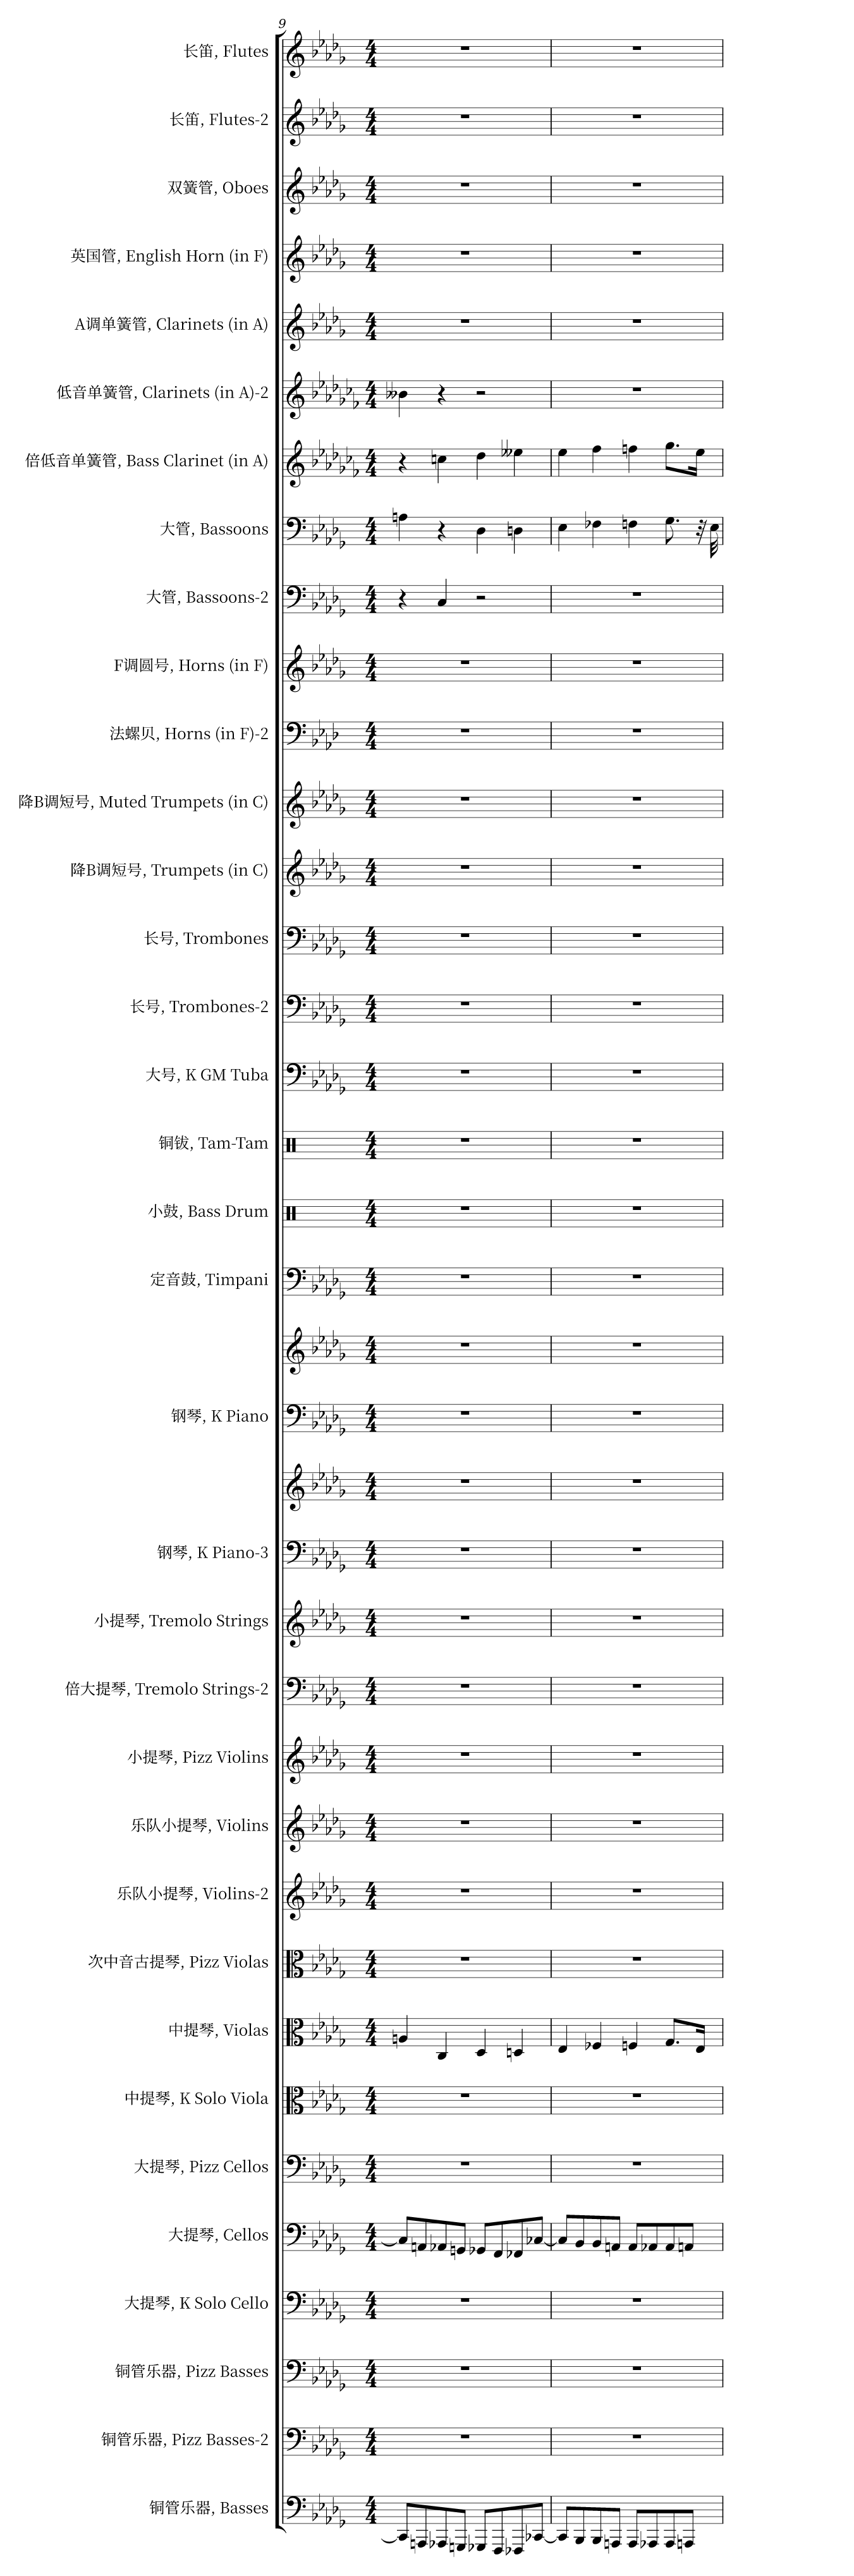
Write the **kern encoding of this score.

**kern	**kern	**kern	**kern	**kern	**kern	**kern	**kern	**kern	**kern	**kern	**kern	**kern	**kern	**kern	**kern	**kern	**kern	**kern	**kern	**kern	**kern	**kern	**kern	**kern	**kern	**kern	**kern	**kern	**kern	**kern	**kern	**kern	**kern	**kern	**kern	**kern
*part35	*part34	*part33	*part32	*part31	*part30	*part29	*part28	*part27	*part26	*part25	*part24	*part23	*part22	*part21	*part21	*part20	*part20	*part19	*part18	*part17	*part16	*part15	*part14	*part13	*part12	*part11	*part10	*part9	*part8	*part7	*part6	*part5	*part4	*part3	*part2	*part1
*staff37	*staff36	*staff35	*staff34	*staff33	*staff32	*staff31	*staff30	*staff29	*staff28	*staff27	*staff26	*staff25	*staff24	*staff23	*staff22	*staff21	*staff20	*staff19	*staff18	*staff17	*staff16	*staff15	*staff14	*staff13	*staff12	*staff11	*staff10	*staff9	*staff8	*staff7	*staff6	*staff5	*staff4	*staff3	*staff2	*staff1
*I"铜管乐器, Basses	*I"铜管乐器, Pizz Basses-2	*I"铜管乐器, Pizz Basses	*I"大提琴, K Solo Cello	*I"大提琴, Cellos	*I"大提琴, Pizz Cellos	*I"中提琴, K Solo Viola	*I"中提琴, Violas	*I"次中音古提琴, Pizz Violas	*I"乐队小提琴, Violins-2	*I"乐队小提琴, Violins	*I"小提琴, Pizz Violins	*I"倍大提琴, Tremolo Strings-2	*I"小提琴, Tremolo Strings	*I"钢琴, K Piano-3	*	*I"钢琴, K Piano	*	*I"定音鼓, Timpani	*I"小鼓, Bass Drum	*I"铜钹, Tam-Tam	*I"大号, K GM Tuba	*I"长号, Trombones-2	*I"长号, Trombones	*I"降B调短号, Trumpets (in C)	*I"降B调短号, Muted Trumpets (in C)	*I"法螺贝, Horns (in F)-2	*I"F调圆号, Horns (in F)	*I"大管, Bassoons-2	*I"大管, Bassoons	*I"倍低音单簧管, Bass Clarinet (in A)	*I"低音单簧管, Clarinets (in A)-2	*I"A调单簧管, Clarinets (in A)	*I"英国管, English Horn (in F)	*I"双簧管, Oboes	*I"长笛, Flutes-2	*I"长笛, Flutes
*	*	*	*	*	*	*I'Vla.	*I'Vla.	*	*I'Vlns.	*I'Vlns.	*I'Vln.	*	*	*I'Pno.	*	*I'Pno.	*	*I'Timp.	*	*	*I'Tba.	*I'Tbn.	*I'Tbn.	*	*	*I'Hor.	*I'F Hn.	*I'Bsn.	*I'Bsn.	*	*	*I'A Cl.	*I'E. Hn.	*I'Ob.	*I'Fl.	*I'Fl.
*clefF4	*clefF4	*clefF4	*clefF4	*clefF4	*clefF4	*clefC3	*clefC3	*clefC3	*clefG2	*clefG2	*clefG2	*clefF4	*clefG2	*clefF4	*clefG2	*clefF4	*clefG2	*clefF4	*clefX	*clefX	*clefF4	*clefF4	*clefF4	*clefG2	*clefG2	*clefF4	*clefG2	*clefF4	*clefF4	*clefG2	*clefG2	*clefG2	*clefG2	*clefG2	*clefG2	*clefG2
*	*	*	*	*	*	*	*	*	*	*	*	*ITrd7c12	*	*	*	*	*	*	*	*	*	*	*	*ITrd1c2	*ITrd1c2	*ITrd4c7	*ITrd4c7	*	*	*ITrd15c26	*ITrd8c14	*ITrd2c3	*ITrd4c7	*	*	*
*k[b-e-a-d-g-]	*k[b-e-a-d-g-]	*k[b-e-a-d-g-]	*k[b-e-a-d-g-]	*k[b-e-a-d-g-]	*k[b-e-a-d-g-]	*k[b-e-a-d-g-]	*k[b-e-a-d-g-]	*k[b-e-a-d-g-]	*k[b-e-a-d-g-]	*k[b-e-a-d-g-]	*k[b-e-a-d-g-]	*k[b-e-a-d-g-]	*k[b-e-a-d-g-]	*k[b-e-a-d-g-]	*k[b-e-a-d-g-]	*k[b-e-a-d-g-]	*k[b-e-a-d-g-]	*k[b-e-a-d-g-]	*k[]	*k[]	*k[b-e-a-d-g-]	*k[b-e-a-d-g-]	*k[b-e-a-d-g-]	*k[b-e-a-d-g-c-f-]	*k[b-e-a-d-g-c-f-]	*k[b-e-a-d-g-]	*k[b-e-a-d-g-c-]	*k[b-e-a-d-g-]	*k[b-e-a-d-g-]	*k[b-e-a-d-g-c-f-]	*k[b-e-a-d-g-c-f-]	*k[b-e-]	*k[b-e-a-d-g-c-]	*k[b-e-a-d-g-]	*k[b-e-a-d-g-]	*k[b-e-a-d-g-]
*M4/4	*M4/4	*M4/4	*M4/4	*M4/4	*M4/4	*M4/4	*M4/4	*M4/4	*M4/4	*M4/4	*M4/4	*M4/4	*M4/4	*M4/4	*M4/4	*M4/4	*M4/4	*M4/4	*M4/4	*M4/4	*M4/4	*M4/4	*M4/4	*M4/4	*M4/4	*M4/4	*M4/4	*M4/4	*M4/4	*M4/4	*M4/4	*M4/4	*M4/4	*M4/4	*M4/4	*M4/4
=9	=9	=9	=9	=9	=9	=9	=9	=9	=9	=9	=9	=9	=9	=9	=9	=9	=9	=9	=9	=9	=9	=9	=9	=9	=9	=9	=9	=9	=9	=9	=9	=9	=9	=9	=9	=9
8CC/L]	1r	1r	1r	8C/L]	1r	1r	4An/	1r	1r	1r	1r	1r	1r	1r	1r	1r	1r	1r	1r	1r	1r	1r	1r	1r	1r	1r	1r	4r	4An\	4r	4B--X\	1r	1r	1r	1r	1r
8AAAn/	.	.	.	8AAn/	.	.	.	.	.	.	.	.	.	.	.	.	.	.	.	.	.	.	.	.	.	.	.	.	.	.	.	.	.	.	.	.
8AAA-X/	.	.	.	8AA-X/	.	.	4C/	.	.	.	.	.	.	.	.	.	.	.	.	.	.	.	.	.	.	.	.	4C/	4r	4Cn\	4r	.	.	.	.	.
8GGGn/J	.	.	.	8GGn/J	.	.	.	.	.	.	.	.	.	.	.	.	.	.	.	.	.	.	.	.	.	.	.	.	.	.	.	.	.	.	.	.
8GGG-X/L	.	.	.	8GG-X/L	.	.	4D-/	.	.	.	.	.	.	.	.	.	.	.	.	.	.	.	.	.	.	.	.	2r	4D-\	4D-\	2r	.	.	.	.	.
8FFF/	.	.	.	8FF/	.	.	.	.	.	.	.	.	.	.	.	.	.	.	.	.	.	.	.	.	.	.	.	.	.	.	.	.	.	.	.	.
8FFF-X/	.	.	.	8FF-X/	.	.	4Dn/	.	.	.	.	.	.	.	.	.	.	.	.	.	.	.	.	.	.	.	.	.	4Dn\	4E--X\	.	.	.	.	.	.
[8CC-X/J	.	.	.	[8C-X/J	.	.	.	.	.	.	.	.	.	.	.	.	.	.	.	.	.	.	.	.	.	.	.	.	.	.	.	.	.	.	.	.
!!LO:PB:g=z
=10	=10	=10	=10	=10	=10	=10	=10	=10	=10	=10	=10	=10	=10	=10	=10	=10	=10	=10	=10	=10	=10	=10	=10	=10	=10	=10	=10	=10	=10	=10	=10	=10	=10	=10	=10	=10
8CC-/L]	1r	1r	1r	8C-/L]	1r	1r	4E-/	1r	1r	1r	1r	1r	1r	1r	1r	1r	1r	1r	1r	1r	1r	1r	1r	1r	1r	1r	1r	1r	4E-\	4E-\	1r	1r	1r	1r	1r	1r
8BBB-/	.	.	.	8BB-/	.	.	.	.	.	.	.	.	.	.	.	.	.	.	.	.	.	.	.	.	.	.	.	.	.	.	.	.	.	.	.	.
8BBB-/	.	.	.	8BB-/	.	.	4F-X/	.	.	.	.	.	.	.	.	.	.	.	.	.	.	.	.	.	.	.	.	.	4F-X\	4F-\	.	.	.	.	.	.
8AAAn/J	.	.	.	8AAn/J	.	.	.	.	.	.	.	.	.	.	.	.	.	.	.	.	.	.	.	.	.	.	.	.	.	.	.	.	.	.	.	.
8AAA/L	.	.	.	8AA/L	.	.	4Fn/	.	.	.	.	.	.	.	.	.	.	.	.	.	.	.	.	.	.	.	.	.	4Fn\	4Fn\	.	.	.	.	.	.
8AAA-X/	.	.	.	8AA-X/	.	.	.	.	.	.	.	.	.	.	.	.	.	.	.	.	.	.	.	.	.	.	.	.	.	.	.	.	.	.	.	.
8AAA-/	.	.	.	8AA-/	.	.	8.G-/L	.	.	.	.	.	.	.	.	.	.	.	.	.	.	.	.	.	.	.	.	.	8.G-\	8.G-\L	.	.	.	.	.	.
8AAAn/J	.	.	.	8AAn/J	.	.	.	.	.	.	.	.	.	.	.	.	.	.	.	.	.	.	.	.	.	.	.	.	.	.	.	.	.	.	.	.
.	.	.	.	.	.	.	16E-/Jk	.	.	.	.	.	.	.	.	.	.	.	.	.	.	.	.	.	.	.	.	.	32r	16E-\Jk	.	.	.	.	.	.
.	.	.	.	.	.	.	.	.	.	.	.	.	.	.	.	.	.	.	.	.	.	.	.	.	.	.	.	.	32E-\	.	.	.	.	.	.	.
=	=	=	=	=	=	=	=	=	=	=	=	=	=	=	=	=	=	=	=	=	=	=	=	=	=	=	=	=	=	=	=	=	=	=	=	=
*-	*-	*-	*-	*-	*-	*-	*-	*-	*-	*-	*-	*-	*-	*-	*-	*-	*-	*-	*-	*-	*-	*-	*-	*-	*-	*-	*-	*-	*-	*-	*-	*-	*-	*-	*-	*-
